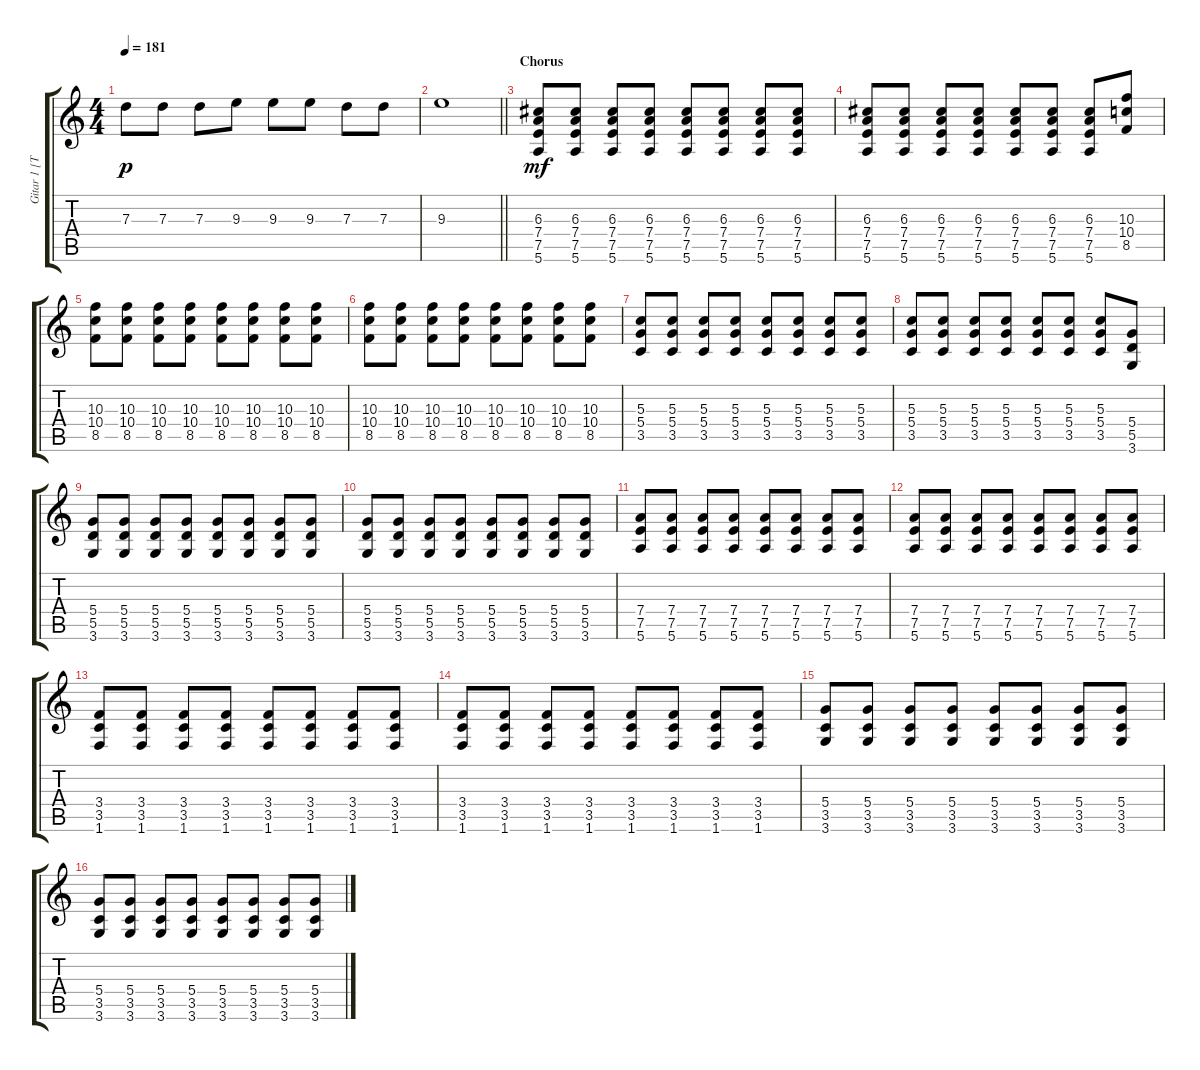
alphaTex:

\track ("Gitar 1 [Toru]" "Gitar 1 [T") {instrument overdrivenguitar}
\staff {score tabs}
\tuning (E4 B3 G3 D3 A2 E2) {hide}
\ts (4 4)
\tempo 181
\clef g2
\ks c
7.3.8{dy p} 7.3.8 7.3.8 9.3.8 9.3.8 9.3.8 7.3.8 7.3.8 |
\barLineRight lightlight
9.3.1 |
\section ("" "Chorus")
(6.3 7.4 7.5 5.6).8{dy mf} (6.3 7.4 7.5 5.6).8 (6.3 7.4 7.5 5.6).8 (6.3 7.4 7.5 5.6).8 (6.3 7.4 7.5 5.6).8 (6.3 7.4 7.5 5.6).8 (6.3 7.4 7.5 5.6).8 (6.3 7.4 7.5 5.6).8 |
(6.3 7.4 7.5 5.6).8 (6.3 7.4 7.5 5.6).8 (6.3 7.4 7.5 5.6).8 (6.3 7.4 7.5 5.6).8 (6.3 7.4 7.5 5.6).8 (6.3 7.4 7.5 5.6).8 (6.3 7.4 7.5 5.6).8 (10.3 10.4 8.5).8 |
(10.3 10.4 8.5).8 (10.3 10.4 8.5).8 (10.3 10.4 8.5).8 (10.3 10.4 8.5).8 (10.3 10.4 8.5).8 (10.3 10.4 8.5).8 (10.3 10.4 8.5).8 (10.3 10.4 8.5).8 |
(10.3 10.4 8.5).8 (10.3 10.4 8.5).8 (10.3 10.4 8.5).8 (10.3 10.4 8.5).8 (10.3 10.4 8.5).8 (10.3 10.4 8.5).8 (10.3 10.4 8.5).8 (10.3 10.4 8.5).8 |
(5.3 5.4 3.5).8 (5.3 5.4 3.5).8 (5.3 5.4 3.5).8 (5.3 5.4 3.5).8 (5.3 5.4 3.5).8 (5.3 5.4 3.5).8 (5.3 5.4 3.5).8 (5.3 5.4 3.5).8 |
(5.3 5.4 3.5).8 (5.3 5.4 3.5).8 (5.3 5.4 3.5).8 (5.3 5.4 3.5).8 (5.3 5.4 3.5).8 (5.3 5.4 3.5).8 (5.3 5.4 3.5).8 (5.4 5.5 3.6).8 |
(5.4 5.5 3.6).8 (5.4 5.5 3.6).8 (5.4 5.5 3.6).8 (5.4 5.5 3.6).8 (5.4 5.5 3.6).8 (5.4 5.5 3.6).8 (5.4 5.5 3.6).8 (5.4 5.5 3.6).8 |
(5.4 5.5 3.6).8 (5.4 5.5 3.6).8 (5.4 5.5 3.6).8 (5.4 5.5 3.6).8 (5.4 5.5 3.6).8 (5.4 5.5 3.6).8 (5.4 5.5 3.6).8 (5.4 5.5 3.6).8 |
(7.4 7.5 5.6).8 (7.4 7.5 5.6).8 (7.4 7.5 5.6).8 (7.4 7.5 5.6).8 (7.4 7.5 5.6).8 (7.4 7.5 5.6).8 (7.4 7.5 5.6).8 (7.4 7.5 5.6).8 |
(7.4 7.5 5.6).8 (7.4 7.5 5.6).8 (7.4 7.5 5.6).8 (7.4 7.5 5.6).8 (7.4 7.5 5.6).8 (7.4 7.5 5.6).8 (7.4 7.5 5.6).8 (7.4 7.5 5.6).8 |
(3.4 3.5 1.6).8 (3.4 3.5 1.6).8 (3.4 3.5 1.6).8 (3.4 3.5 1.6).8 (3.4 3.5 1.6).8 (3.4 3.5 1.6).8 (3.4 3.5 1.6).8 (3.4 3.5 1.6).8 |
(3.4 3.5 1.6).8 (3.4 3.5 1.6).8 (3.4 3.5 1.6).8 (3.4 3.5 1.6).8 (3.4 3.5 1.6).8 (3.4 3.5 1.6).8 (3.4 3.5 1.6).8 (3.4 3.5 1.6).8 |
(5.4 3.5 3.6).8 (5.4 3.5 3.6).8 (5.4 3.5 3.6).8 (5.4 3.5 3.6).8 (5.4 3.5 3.6).8 (5.4 3.5 3.6).8 (5.4 3.5 3.6).8 (5.4 3.5 3.6).8 |
(5.4 3.5 3.6).8 (5.4 3.5 3.6).8 (5.4 3.5 3.6).8 (5.4 3.5 3.6).8 (5.4 3.5 3.6).8 (5.4 3.5 3.6).8 (5.4 3.5 3.6).8 (5.4 3.5 3.6).8
